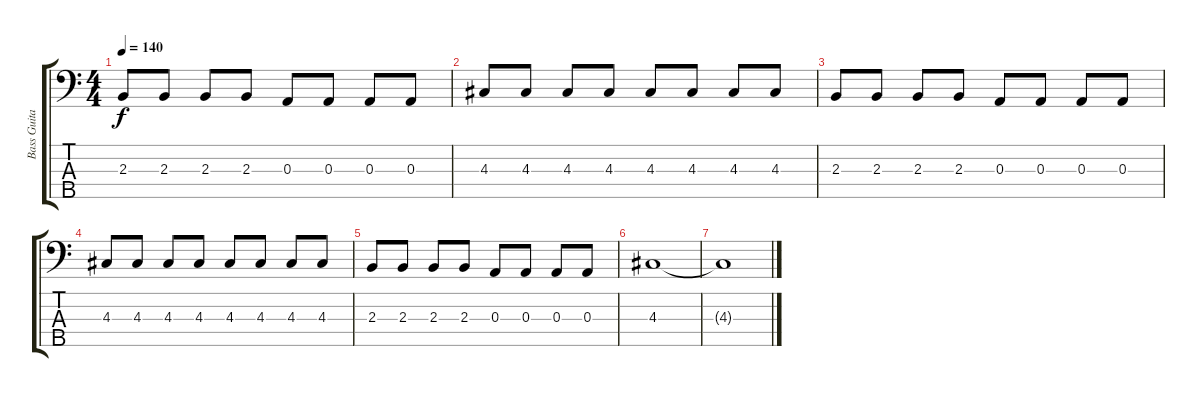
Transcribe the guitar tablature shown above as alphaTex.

\track ("Bass Guitar" "Bass Guita") {instrument electricbassfinger}
\staff {score tabs}
\tuning (G2 D2 A1 E1 B0) {hide}
\ts (4 4)
\tempo 140
\clef f4
\ks c
2.3.8{dy f} 2.3.8 2.3.8 2.3.8 0.3.8 0.3.8 0.3.8 0.3.8 |
4.3.8 4.3.8 4.3.8 4.3.8 4.3.8 4.3.8 4.3.8 4.3.8 |
2.3.8 2.3.8 2.3.8 2.3.8 0.3.8 0.3.8 0.3.8 0.3.8 |
4.3.8 4.3.8 4.3.8 4.3.8 4.3.8 4.3.8 4.3.8 4.3.8 |
2.3.8 2.3.8 2.3.8 2.3.8 0.3.8 0.3.8 0.3.8 0.3.8 |
4.3.1 |
4.3{t}.1
